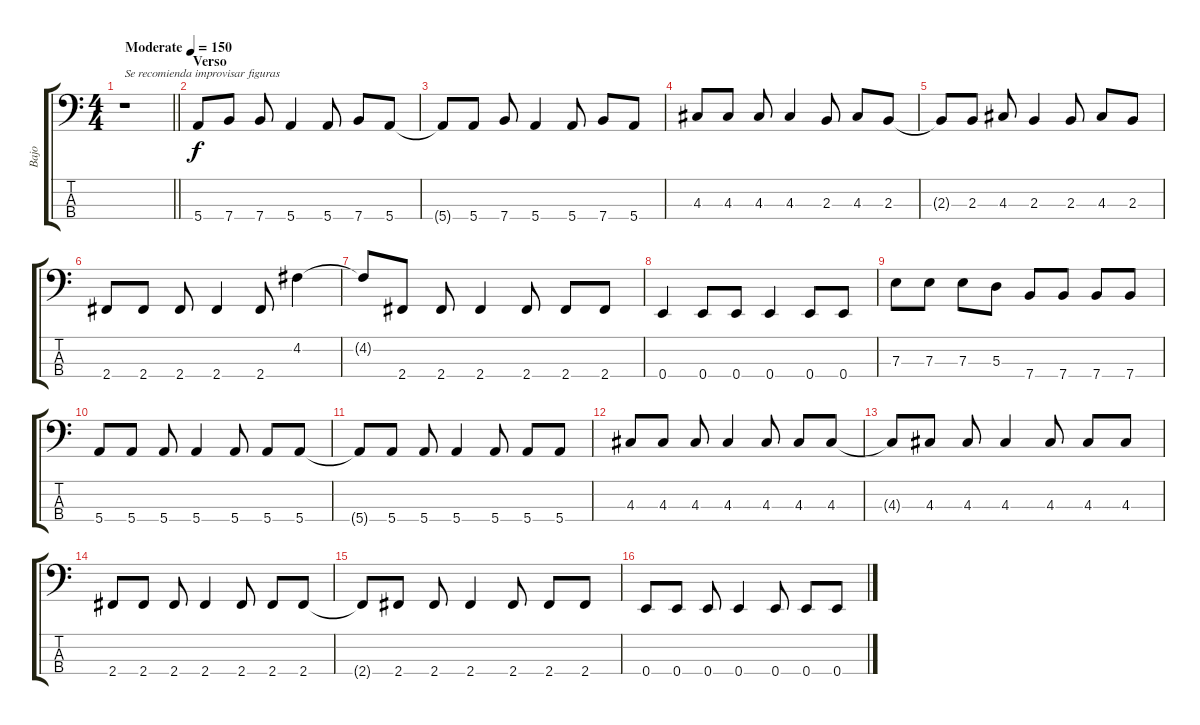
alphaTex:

\track ("Bajo" "Bajo") {instrument electricbassfinger}
\staff {score tabs}
\tuning (G2 D2 A1 E1) {hide}
\ts (4 4)
\tempo (150 "Moderate")
\clef f4
\barLineRight lightlight
\ks c
r.1{txt "Se recomienda improvisar figuras" dy f instrument electricbassfinger} |
\section ("" "Verso")
5.4.8 7.4.8 7.4.8 5.4.4 5.4.8 7.4.8 5.4.8 |
5.4{t}.8 5.4.8 7.4.8 5.4.4 5.4.8 7.4.8 5.4.8 |
4.3.8 4.3.8 4.3.8 4.3.4 2.3.8 4.3.8 2.3.8 |
2.3{t}.8 2.3.8 4.3.8 2.3.4 2.3.8 4.3.8 2.3.8 |
2.4.8 2.4.8 2.4.8 2.4.4 2.4.8 4.2.4 |
4.2{t}.8 2.4.8 2.4.8 2.4.4 2.4.8 2.4.8 2.4.8 |
0.4.4 0.4.8 0.4.8 0.4.4 0.4.8 0.4.8 |
7.3.8 7.3.8 7.3.8 5.3.8 7.4.8 7.4.8 7.4.8 7.4.8 |
5.4.8 5.4.8 5.4.8 5.4.4 5.4.8 5.4.8 5.4.8 |
5.4{t}.8 5.4.8 5.4.8 5.4.4 5.4.8 5.4.8 5.4.8 |
4.3.8 4.3.8 4.3.8 4.3.4 4.3.8 4.3.8 4.3.8 |
4.3{t}.8 4.3.8 4.3.8 4.3.4 4.3.8 4.3.8 4.3.8 |
2.4.8 2.4.8 2.4.8 2.4.4 2.4.8 2.4.8 2.4.8 |
2.4{t}.8 2.4.8 2.4.8 2.4.4 2.4.8 2.4.8 2.4.8 |
0.4.8 0.4.8 0.4.8 0.4.4 0.4.8 0.4.8 0.4.8
